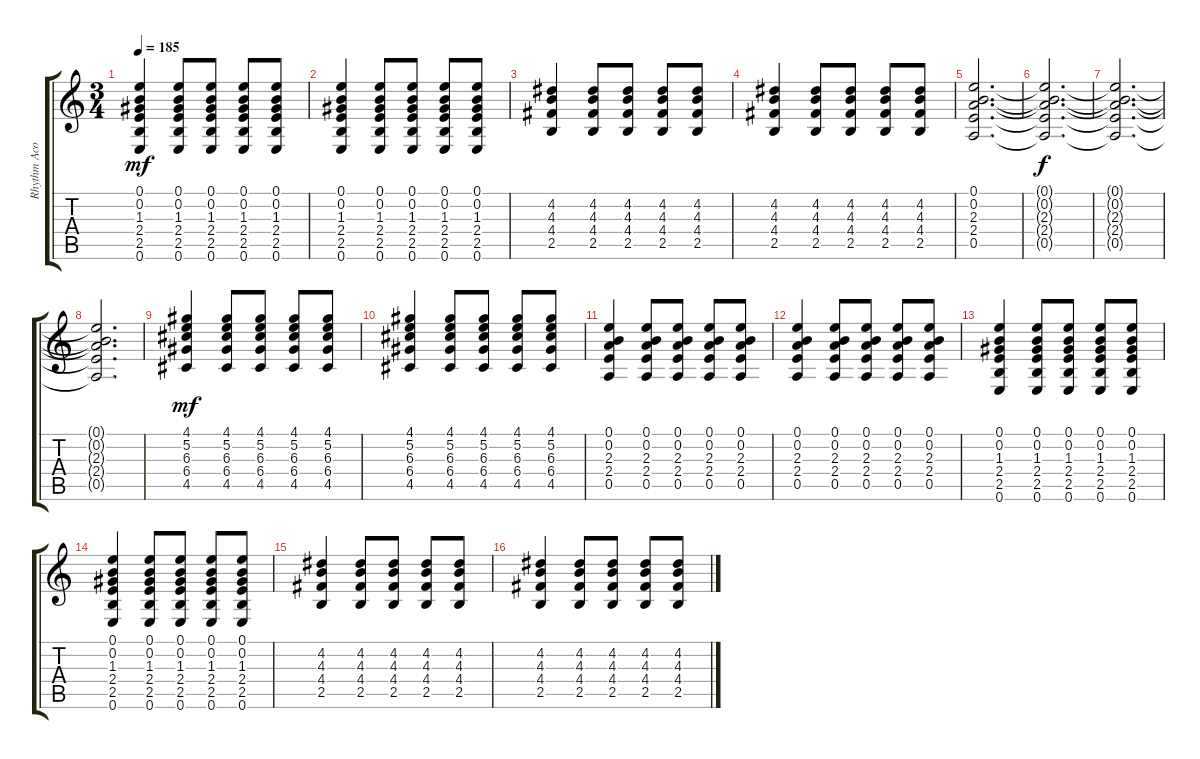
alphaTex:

\track ("Rhythm Acoustic" "Rhythm Aco") {instrument acousticguitarsteel}
\staff {score tabs}
\tuning (E4 B3 G3 D3 A2 E2) {hide}
\ts (3 4)
\tempo 185
\clef g2
\ks c
(0.1 0.2 1.3 2.4 2.5 0.6).4{dy mf} (0.1 0.2 1.3 2.4 2.5 0.6).8 (0.1 0.2 1.3 2.4 2.5 0.6).8 (0.1 0.2 1.3 2.4 2.5 0.6).8 (0.1 0.2 1.3 2.4 2.5 0.6).8 |
(0.1 0.2 1.3 2.4 2.5 0.6).4 (0.1 0.2 1.3 2.4 2.5 0.6).8 (0.1 0.2 1.3 2.4 2.5 0.6).8 (0.1 0.2 1.3 2.4 2.5 0.6).8 (0.1 0.2 1.3 2.4 2.5 0.6).8 |
(4.2 4.3 4.4 2.5).4 (4.2 4.3 4.4 2.5).8 (4.2 4.3 4.4 2.5).8 (4.2 4.3 4.4 2.5).8 (4.2 4.3 4.4 2.5).8 |
(4.2 4.3 4.4 2.5).4 (4.2 4.3 4.4 2.5).8 (4.2 4.3 4.4 2.5).8 (4.2 4.3 4.4 2.5).8 (4.2 4.3 4.4 2.5).8 |
(0.1 0.2 2.3 2.4 0.5).2{d} |
(0.1{t} 0.2{t} 2.3{t} 2.4{t} 0.5{t}).2{d dy f} |
(0.1{t} 0.2{t} 2.3{t} 2.4{t} 0.5{t}).2{d} |
(0.1{t} 0.2{t} 2.3{t} 2.4{t} 0.5{t}).2{d} |
(4.1 5.2 6.3 6.4 4.5).4{dy mf} (4.1 5.2 6.3 6.4 4.5).8 (4.1 5.2 6.3 6.4 4.5).8 (4.1 5.2 6.3 6.4 4.5).8 (4.1 5.2 6.3 6.4 4.5).8 |
(4.1 5.2 6.3 6.4 4.5).4 (4.1 5.2 6.3 6.4 4.5).8 (4.1 5.2 6.3 6.4 4.5).8 (4.1 5.2 6.3 6.4 4.5).8 (4.1 5.2 6.3 6.4 4.5).8 |
(0.1 0.2 2.3 2.4 0.5).4 (0.1 0.2 2.3 2.4 0.5).8 (0.1 0.2 2.3 2.4 0.5).8 (0.1 0.2 2.3 2.4 0.5).8 (0.1 0.2 2.3 2.4 0.5).8 |
(0.1 0.2 2.3 2.4 0.5).4 (0.1 0.2 2.3 2.4 0.5).8 (0.1 0.2 2.3 2.4 0.5).8 (0.1 0.2 2.3 2.4 0.5).8 (0.1 0.2 2.3 2.4 0.5).8 |
(0.1 0.2 1.3 2.4 2.5 0.6).4 (0.1 0.2 1.3 2.4 2.5 0.6).8 (0.1 0.2 1.3 2.4 2.5 0.6).8 (0.1 0.2 1.3 2.4 2.5 0.6).8 (0.1 0.2 1.3 2.4 2.5 0.6).8 |
(0.1 0.2 1.3 2.4 2.5 0.6).4 (0.1 0.2 1.3 2.4 2.5 0.6).8 (0.1 0.2 1.3 2.4 2.5 0.6).8 (0.1 0.2 1.3 2.4 2.5 0.6).8 (0.1 0.2 1.3 2.4 2.5 0.6).8 |
(4.2 4.3 4.4 2.5).4 (4.2 4.3 4.4 2.5).8 (4.2 4.3 4.4 2.5).8 (4.2 4.3 4.4 2.5).8 (4.2 4.3 4.4 2.5).8 |
(4.2 4.3 4.4 2.5).4 (4.2 4.3 4.4 2.5).8 (4.2 4.3 4.4 2.5).8 (4.2 4.3 4.4 2.5).8 (4.2 4.3 4.4 2.5).8
